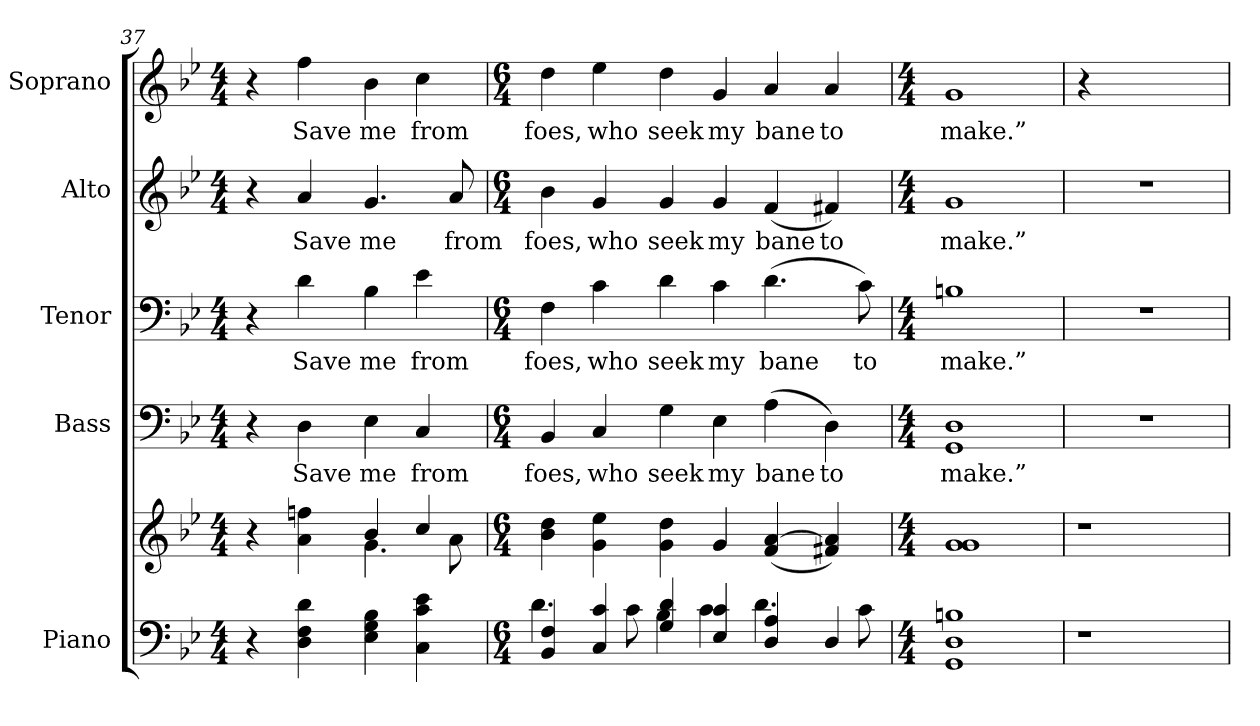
**kern	**kern	**kern	**text	**kern	**text	**kern	**text	**kern	**text
*part5	*part5	*part4	*part4	*part3	*part3	*part2	*part2	*part1	*part1
*staff6	*staff5	*staff4	*staff4	*staff3	*staff3	*staff2	*staff2	*staff1	*staff1
*I"Piano	*	*I"Bass	*	*I"Tenor	*	*I"Alto	*	*I"Soprano	*
*I'Pno.	*	*I'B.	*	*I'T.	*	*I'A.	*	*I'S.	*
!!LO:PB:g=z
*clefF4	*clefG2	*clefF4	*	*clefF4	*	*clefG2	*	*clefG2	*
*k[b-e-]	*k[b-e-]	*k[b-e-]	*	*k[b-e-]	*	*k[b-e-]	*	*k[b-e-]	*
*B-:	*B-:	*B-:	*	*B-:	*	*B-:	*	*B-:	*
*M4/4	*M4/4	*M4/4	*	*M4/4	*	*M4/4	*	*M4/4	*
=37	=37	=37	=37	=37	=37	=37	=37	=37	=37
*	*^	*	*	*	*	*	*	*	*
4r	4r	2ryy	4r	.	4r	.	4r	.	4r	.
!	!	!	!	!LO:LY:b:color=#000000	!	!	!	!	!	!
!	!	!	!	!	!	!LO:LY:b:color=#000000	!	!	!	!
!	!	!	!	!	!	!	!	!LO:LY:b:color=#000000	!	!
!	!	!	!	!	!	!	!	!	!	!LO:LY:b:color=#000000
4Di\ 4Fi 4di	4ai\ 4ffni	.	4Di\	Save	4di\	Save	4ai/	Save	4ffi\	Save
!	!	!	!	!LO:LY:b:color=#000000	!	!	!	!	!	!
!	!	!	!	!	!	!LO:LY:b:color=#000000	!	!	!	!
!	!	!	!	!	!	!	!	!LO:LY:b:color=#000000	!	!
!	!	!	!	!	!	!	!	!	!	!LO:LY:b:color=#000000
4E-i\ 4Gi 4B-i	4b-i/	4.gi\	4E-i\	me	4B-i\	me	4.gi/	me	4b-i\	me
!	!	!	!	!LO:LY:b:color=#000000	!	!	!	!	!	!
!	!	!	!	!	!	!LO:LY:b:color=#000000	!	!	!	!
!	!	!	!	!	!	!	!	!	!	!LO:LY:b:color=#000000
4Ci\ 4ci 4e-i	4cci/	.	4Ci/	from	4e-i\	from	.	.	4cci\	from
!	!	!	!	!	!	!	!	!LO:LY:b:color=#000000	!	!
.	.	8ai\	.	.	.	.	8ai/	from	.	.
*	*v	*v	*	*	*	*	*	*	*	*
=38	=38	=38	=38	=38	=38	=38	=38	=38	=38
*M6/4	*M6/4	*M6/4	*	*M6/4	*	*M6/4	*	*M6/4	*
*^	*	*	*	*	*	*	*	*	*
*	*	*^	*	*	*	*	*	*	*	*
!	!	!	!	!	!LO:LY:b:color=#000000	!	!	!	!	!	!
*	*	*v	*v	*	*	*	*	*	*	*	*
*	*	*^	*	*	*	*	*	*	*	*
!	!	!	!	!	!	!	!LO:LY:b:color=#000000	!	!	!	!
*	*	*v	*v	*	*	*	*	*	*	*	*
*	*	*^	*	*	*	*	*	*	*	*
!	!	!	!	!	!	!	!	!	!LO:LY:b:color=#000000	!	!
*	*	*v	*v	*	*	*	*	*	*	*	*
*	*	*^	*	*	*	*	*	*	*	*
!	!	!	!	!	!	!	!	!	!	!	!LO:LY:b:color=#000000
*	*	*v	*v	*	*	*	*	*	*	*	*
4BB-i/ 4Fi	4.di\	4b-i\ 4ddi	4BB-i/	foes,	4Fi\	foes,	4b-i\	foes,	4ddi\	foes,
!	!	!	!	!LO:LY:b:color=#000000	!	!	!	!	!	!
!	!	!	!	!	!	!LO:LY:b:color=#000000	!	!	!	!
!	!	!	!	!	!	!	!	!LO:LY:b:color=#000000	!	!
!	!	!	!	!	!	!	!	!	!	!LO:LY:b:color=#000000
4Ci/ 4ci	.	4gi\ 4ee-i	4Ci/	who	4ci\	who	4gi/	who	4ee-i\	who
.	8ci\	.	.	.	.	.	.	.	.	.
!	!	!	!	!LO:LY:b:color=#000000	!	!	!	!	!	!
!	!	!	!	!	!	!LO:LY:b:color=#000000	!	!	!	!
!	!	!	!	!	!	!	!	!LO:LY:b:color=#000000	!	!
!	!	!	!	!	!	!	!	!	!	!LO:LY:b:color=#000000
4Gi/ 4di	4B-i\	4gi\ 4ddi	4Gi\	seek	4di\	seek	4gi/	seek	4ddi\	seek
!	!	!	!	!LO:LY:b:color=#000000	!	!	!	!	!	!
!	!	!	!	!	!	!LO:LY:b:color=#000000	!	!	!	!
!	!	!	!	!	!	!	!	!LO:LY:b:color=#000000	!	!
!	!	!	!	!	!	!	!	!	!	!LO:LY:b:color=#000000
4E-i/ 4ci	4ci\	4gi/	4E-i\	my	4ci\	my	4gi/	my	4gi/	my
!	!	!	!	!LO:LY:b:color=#000000	!	!	!	!	!	!
!	!	!	!	!	!	!LO:LY:b:color=#000000	!	!	!	!
!	!	!	!	!	!	!	!	!LO:LY:b:color=#000000	!	!
!	!	!	!	!	!	!	!	!	!	!LO:LY:b:color=#000000
4Di/ 4Ai	4.di\	(4fi/ [>4ai	(4Ai\	bane	(4.di\	bane	(4fi/	bane	4ai/	bane
!	!	!	!	!LO:LY:b:color=#000000	!	!	!	!	!	!
!	!	!	!	!	!	!	!	!LO:LY:b:color=#000000	!	!
!	!	!	!	!	!	!	!	!	!	!LO:LY:b:color=#000000
4Di/	.	4f#Xi/ 4ai])	4Di\)	to	.	.	4f#Xi/)	to	4ai/	to
!	!	!	!	!	!	!LO:LY:b:color=#000000	!	!	!	!
.	8ci\	.	.	.	8ci\)	to	.	.	.	.
*v	*v	*	*	*	*	*	*	*	*	*
=39	=39	=39	=39	=39	=39	=39	=39	=39	=39
*M4/4	*M4/4	*M4/4	*	*M4/4	*	*M4/4	*	*M4/4	*
*^	*	*	*	*	*	*	*	*	*
!	!	!	!	!LO:LY:b:color=#000000	!	!	!	!	!	!
*v	*v	*	*	*	*	*	*	*	*	*
*^	*	*	*	*	*	*	*	*	*
!	!	!	!	!	!	!LO:LY:b:color=#000000	!	!	!	!
*v	*v	*	*	*	*	*	*	*	*	*
*^	*	*	*	*	*	*	*	*	*
!	!	!	!	!	!	!	!	!LO:LY:b:color=#000000	!	!
*v	*v	*	*	*	*	*	*	*	*	*
*^	*	*	*	*	*	*	*	*	*
!	!	!	!	!	!	!	!	!	!	!LO:LY:b:color=#000000
*v	*v	*	*	*	*	*	*	*	*	*
1GGi 1Di 1Bni	1gi 1gi	1GGi 1Di	make.”	1Bni	make.”	1gi	make.”	1gi	make.”
=40	=40	=40	=40	=40	=40	=40	=40	=40	=40
!LO:N:vis=1	!LO:N:vis=1	!LO:N:vis=1	!	!LO:N:vis=1	!	!LO:N:vis=1	!	!	!
4r	4r	1r	.	1r	.	1r	.	4r	.
2.ryy	2.ryy	.	.	.	.	.	.	2.ryy	.
=	=	=	=	=	=	=	=	=	=
*-	*-	*-	*-	*-	*-	*-	*-	*-	*-
